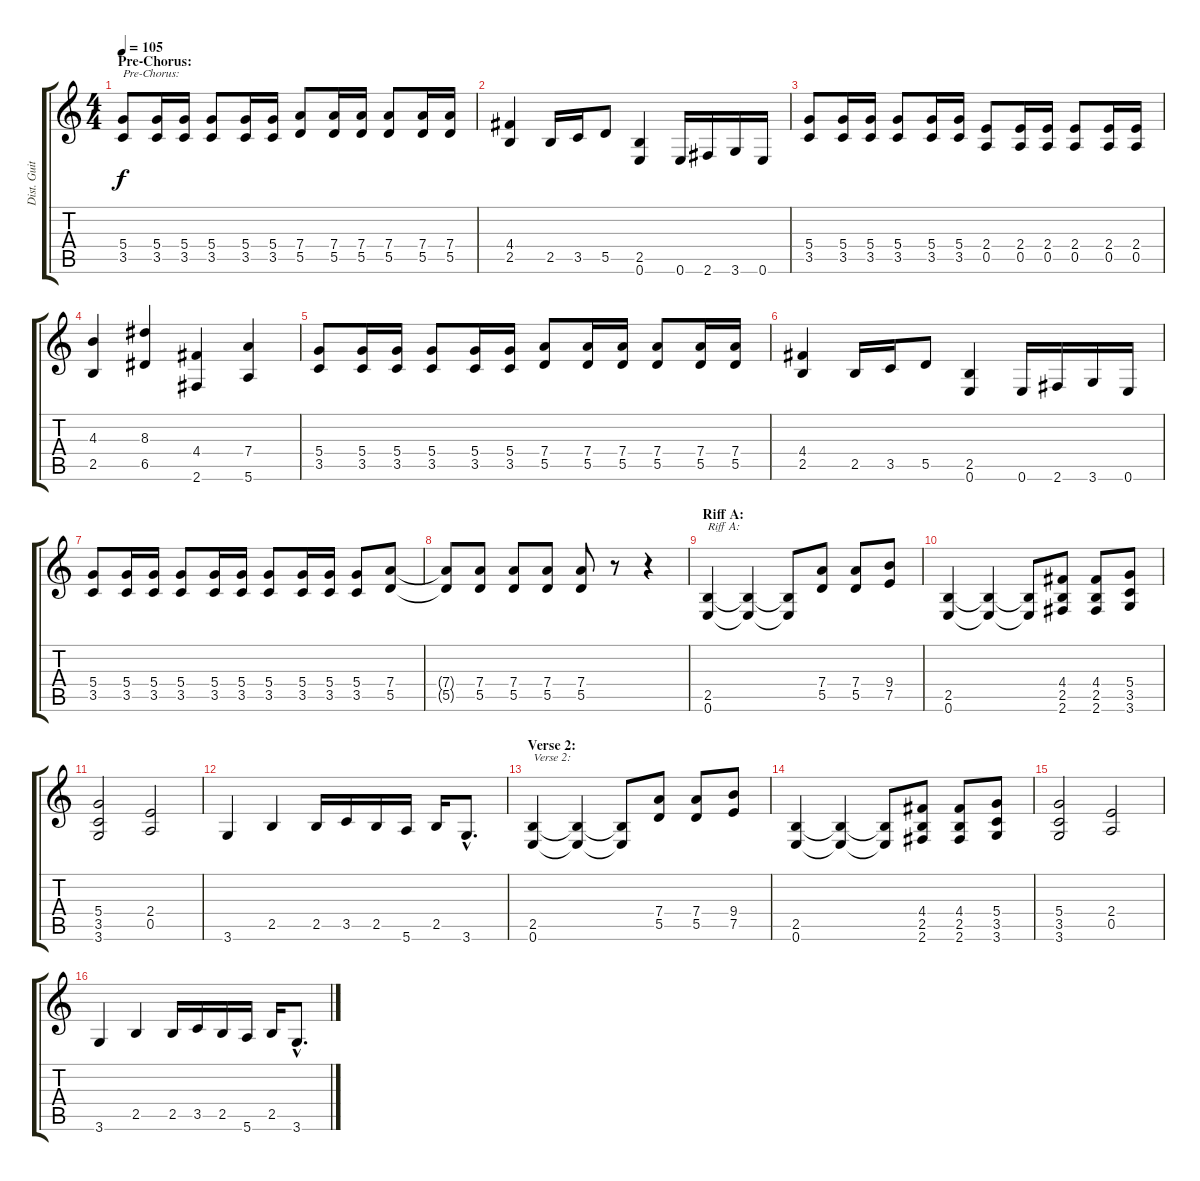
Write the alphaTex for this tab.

\track ("Dist. Guitar 2" "Dist. Guit") {instrument distortionguitar}
\staff {score tabs}
\tuning (E4 B3 G3 D3 A2 E2) {hide}
\ts (4 4)
\section ("" "Pre-Chorus:")
\tempo 105
\clef g2
\ks c
(5.4 3.5).8{txt "Pre-Chorus:" dy f} (5.4 3.5).16 (5.4 3.5).16 (5.4 3.5).8 (5.4 3.5).16 (5.4 3.5).16 (7.4 5.5).8 (7.4 5.5).16 (7.4 5.5).16 (7.4 5.5).8 (7.4 5.5).16 (7.4 5.5).16 |
(4.4 2.5).4 2.5.16 3.5.16 5.5.8 (2.5 0.6).4 0.6.16 2.6.16 3.6.16 0.6.16 |
(5.4 3.5).8 (5.4 3.5).16 (5.4 3.5).16 (5.4 3.5).8 (5.4 3.5).16 (5.4 3.5).16 (2.4 0.5).8 (2.4 0.5).16 (2.4 0.5).16 (2.4 0.5).8 (2.4 0.5).16 (2.4 0.5).16 |
(4.3 2.5).4 (8.3 6.5).4 (4.4 2.6).4 (7.4 5.6).4 |
(5.4 3.5).8 (5.4 3.5).16 (5.4 3.5).16 (5.4 3.5).8 (5.4 3.5).16 (5.4 3.5).16 (7.4 5.5).8 (7.4 5.5).16 (7.4 5.5).16 (7.4 5.5).8 (7.4 5.5).16 (7.4 5.5).16 |
(4.4 2.5).4 2.5.16 3.5.16 5.5.8 (2.5 0.6).4 0.6.16 2.6.16 3.6.16 0.6.16 |
(5.4 3.5).8 (5.4 3.5).16 (5.4 3.5).16 (5.4 3.5).8 (5.4 3.5).16 (5.4 3.5).16 (5.4 3.5).8 (5.4 3.5).16 (5.4 3.5).16 (5.4 3.5).8 (7.4 5.5).8 |
(7.4{t} 5.5{t}).8 (7.4 5.5).8 (7.4 5.5).8 (7.4 5.5).8 (7.4 5.5).8 r.8 r.4 |
\section ("" "Riff A:")
(2.5 0.6).4{txt "Riff A:"} (2.5{t} 0.6{t}).4 (2.5{t} 0.6{t}).8 (7.4 5.5).8 (7.4 5.5).8 (9.4 7.5).8 |
(2.5 0.6).4 (2.5{t} 0.6{t}).4 (2.5{t} 0.6{t}).8 (4.4 2.5 2.6).8 (4.4 2.5 2.6).8 (5.4 3.5 3.6).8 |
(5.4 3.5 3.6).2 (2.4 0.5).2 |
3.6.4 2.5.4 2.5.16 3.5.16 2.5.16 5.6.16 2.5.16 3.6{hac}.8{d} |
\section ("" "Verse 2:")
(2.5 0.6).4{txt "Verse 2:"} (2.5{t} 0.6{t}).4 (2.5{t} 0.6{t}).8 (7.4 5.5).8 (7.4 5.5).8 (9.4 7.5).8 |
(2.5 0.6).4 (2.5{t} 0.6{t}).4 (2.5{t} 0.6{t}).8 (4.4 2.5 2.6).8 (4.4 2.5 2.6).8 (5.4 3.5 3.6).8 |
(5.4 3.5 3.6).2 (2.4 0.5).2 |
3.6.4 2.5.4 2.5.16 3.5.16 2.5.16 5.6.16 2.5.16 3.6{hac}.8{d}
